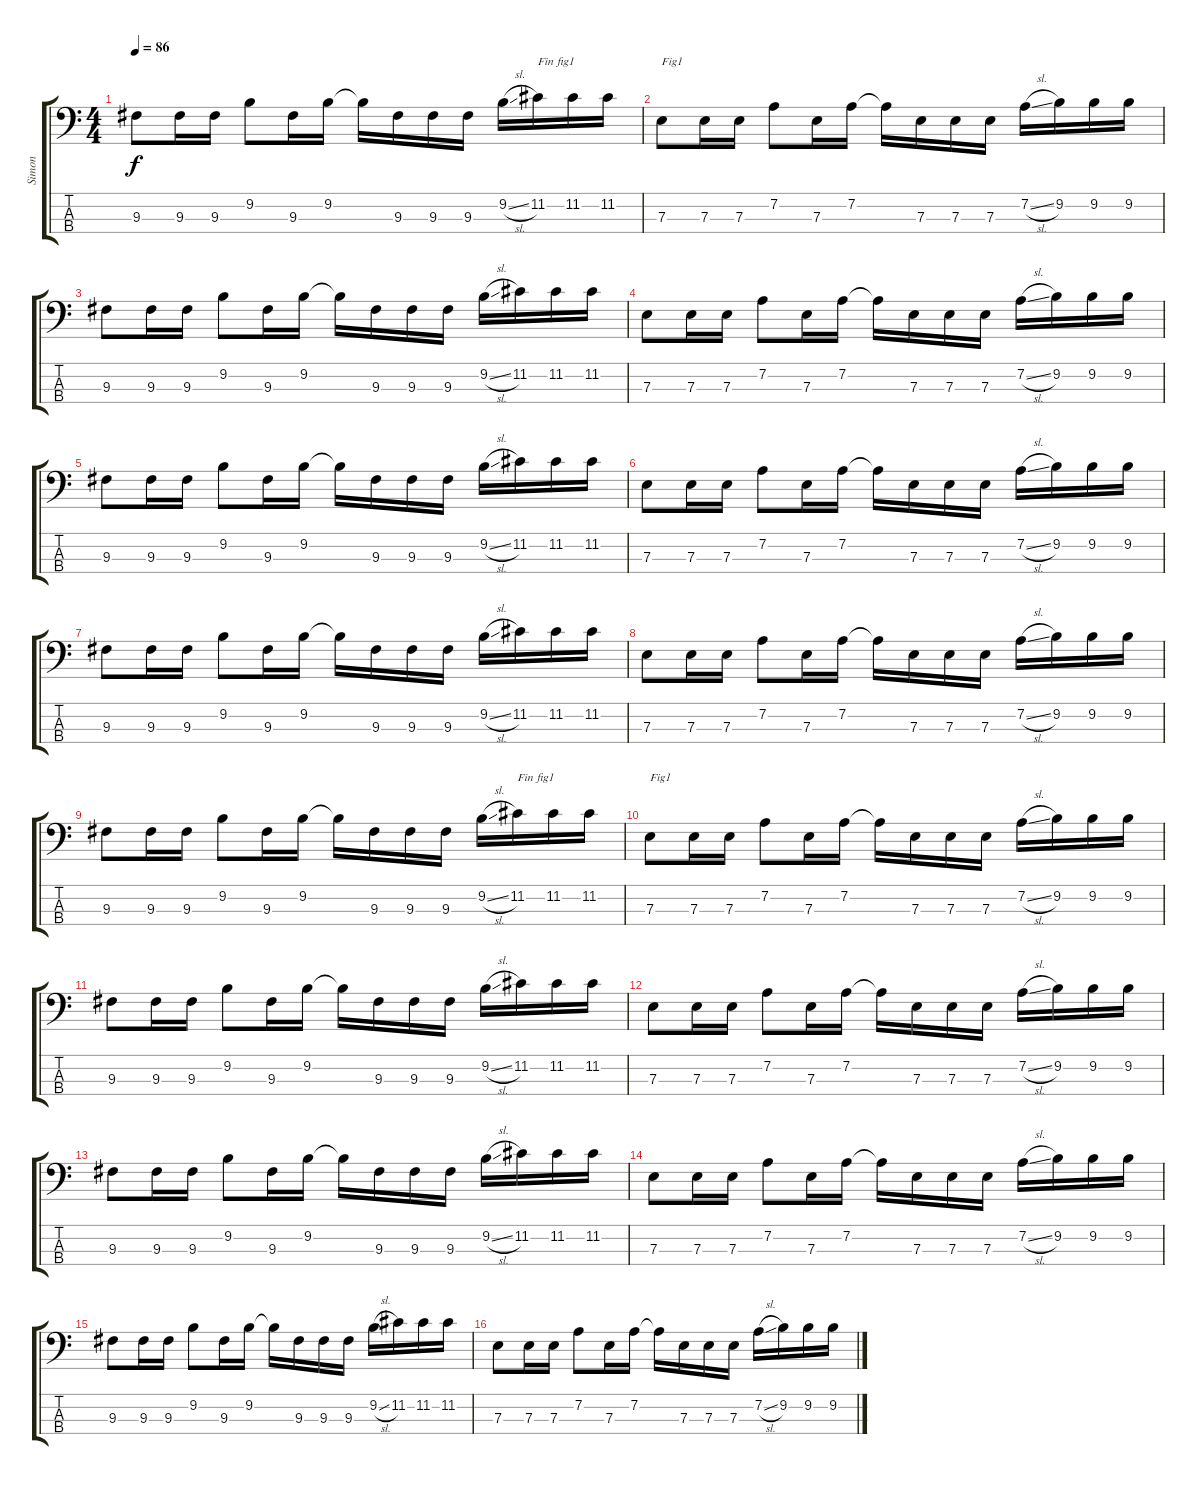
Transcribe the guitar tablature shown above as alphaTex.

\track ("Simon" "Simon") {instrument electricbasspick}
\staff {score tabs}
\tuning (G2 D2 A1 E1) {hide}
\ts (4 4)
\tempo 86
\clef f4
\ks c
9.3.8{dy f} 9.3.16 9.3.16 9.2.8 9.3.16 9.2.16 9.2{t}.16 9.3.16 9.3.16 9.3.16 9.2{sl}.16 11.2.16{txt "Fin fig1"} 11.2.16 11.2.16 |
7.3.8{txt "Fig1"} 7.3.16 7.3.16 7.2.8 7.3.16 7.2.16 7.2{t}.16 7.3.16 7.3.16 7.3.16 7.2{sl}.16 9.2.16 9.2.16 9.2.16 |
9.3.8 9.3.16 9.3.16 9.2.8 9.3.16 9.2.16 9.2{t}.16 9.3.16 9.3.16 9.3.16 9.2{sl}.16 11.2.16 11.2.16 11.2.16 |
7.3.8 7.3.16 7.3.16 7.2.8 7.3.16 7.2.16 7.2{t}.16 7.3.16 7.3.16 7.3.16 7.2{sl}.16 9.2.16 9.2.16 9.2.16 |
9.3.8 9.3.16 9.3.16 9.2.8 9.3.16 9.2.16 9.2{t}.16 9.3.16 9.3.16 9.3.16 9.2{sl}.16 11.2.16 11.2.16 11.2.16 |
7.3.8 7.3.16 7.3.16 7.2.8 7.3.16 7.2.16 7.2{t}.16 7.3.16 7.3.16 7.3.16 7.2{sl}.16 9.2.16 9.2.16 9.2.16 |
9.3.8 9.3.16 9.3.16 9.2.8 9.3.16 9.2.16 9.2{t}.16 9.3.16 9.3.16 9.3.16 9.2{sl}.16 11.2.16 11.2.16 11.2.16 |
7.3.8 7.3.16 7.3.16 7.2.8 7.3.16 7.2.16 7.2{t}.16 7.3.16 7.3.16 7.3.16 7.2{sl}.16 9.2.16 9.2.16 9.2.16 |
9.3.8 9.3.16 9.3.16 9.2.8 9.3.16 9.2.16 9.2{t}.16 9.3.16 9.3.16 9.3.16 9.2{sl}.16 11.2.16{txt "Fin fig1"} 11.2.16 11.2.16 |
7.3.8{txt "Fig1"} 7.3.16 7.3.16 7.2.8 7.3.16 7.2.16 7.2{t}.16 7.3.16 7.3.16 7.3.16 7.2{sl}.16 9.2.16 9.2.16 9.2.16 |
9.3.8 9.3.16 9.3.16 9.2.8 9.3.16 9.2.16 9.2{t}.16 9.3.16 9.3.16 9.3.16 9.2{sl}.16 11.2.16 11.2.16 11.2.16 |
7.3.8 7.3.16 7.3.16 7.2.8 7.3.16 7.2.16 7.2{t}.16 7.3.16 7.3.16 7.3.16 7.2{sl}.16 9.2.16 9.2.16 9.2.16 |
9.3.8 9.3.16 9.3.16 9.2.8 9.3.16 9.2.16 9.2{t}.16 9.3.16 9.3.16 9.3.16 9.2{sl}.16 11.2.16 11.2.16 11.2.16 |
7.3.8 7.3.16 7.3.16 7.2.8 7.3.16 7.2.16 7.2{t}.16 7.3.16 7.3.16 7.3.16 7.2{sl}.16 9.2.16 9.2.16 9.2.16 |
9.3.8 9.3.16 9.3.16 9.2.8 9.3.16 9.2.16 9.2{t}.16 9.3.16 9.3.16 9.3.16 9.2{sl}.16 11.2.16 11.2.16 11.2.16 |
7.3.8 7.3.16 7.3.16 7.2.8 7.3.16 7.2.16 7.2{t}.16 7.3.16 7.3.16 7.3.16 7.2{sl}.16 9.2.16 9.2.16 9.2.16
